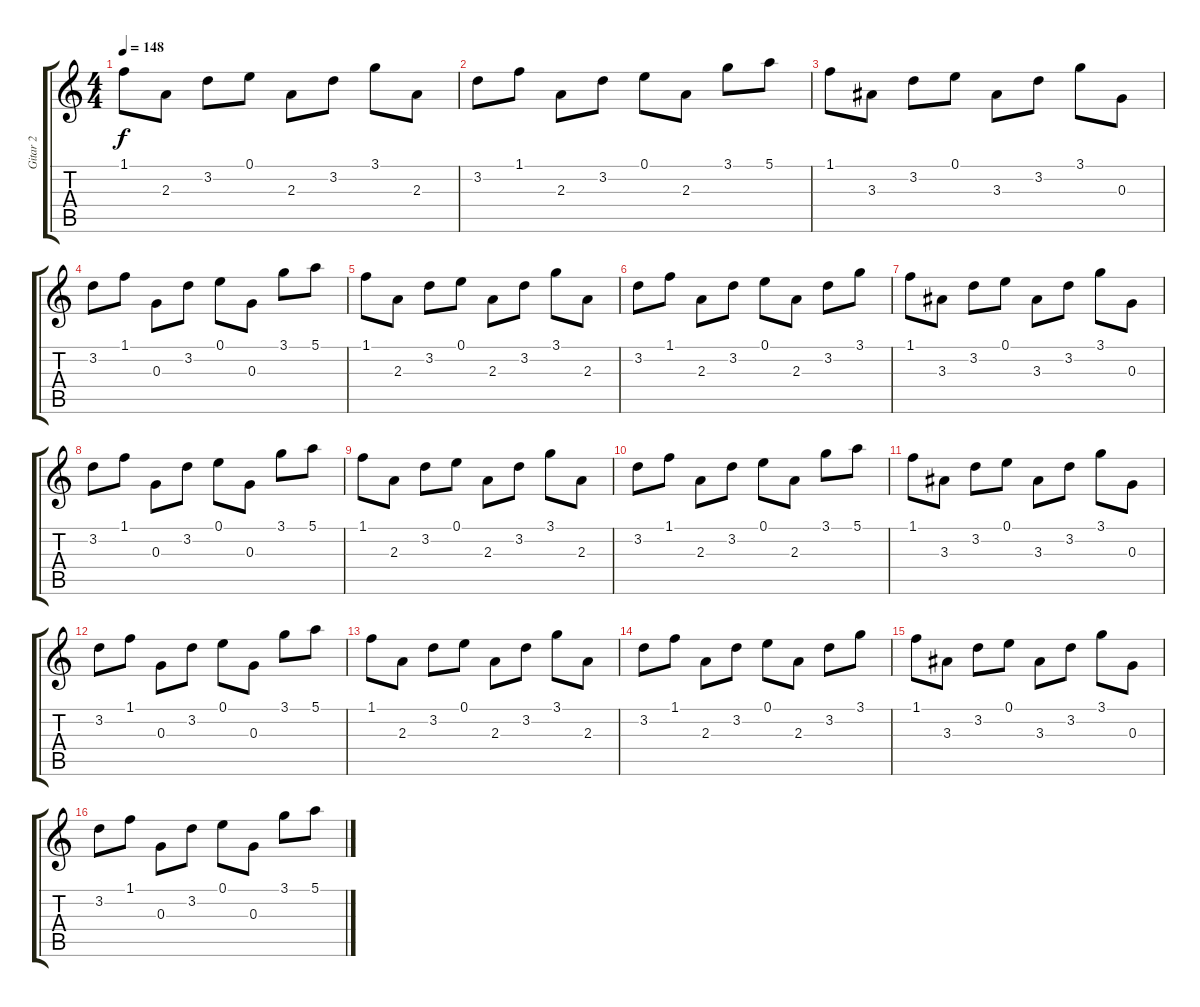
\track ("Gitar 2" "Gitar 2") {instrument distortionguitar}
\staff {score tabs}
\tuning (E4 B3 G3 D3 A2 E2) {hide}
\ts (4 4)
\tempo 148
\clef g2
\ks c
1.1.8{dy f} 2.3.8 3.2.8 0.1.8 2.3.8 3.2.8 3.1.8 2.3.8 |
3.2.8 1.1.8 2.3.8 3.2.8 0.1.8 2.3.8 3.1.8 5.1.8 |
1.1.8 3.3.8 3.2.8 0.1.8 3.3.8 3.2.8 3.1.8 0.3.8 |
3.2.8 1.1.8 0.3.8 3.2.8 0.1.8 0.3.8 3.1.8 5.1.8 |
1.1.8 2.3.8 3.2.8 0.1.8 2.3.8 3.2.8 3.1.8 2.3.8 |
3.2.8 1.1.8 2.3.8 3.2.8 0.1.8 2.3.8 3.2.8 3.1.8 |
1.1.8 3.3.8 3.2.8 0.1.8 3.3.8 3.2.8 3.1.8 0.3.8 |
3.2.8 1.1.8 0.3.8 3.2.8 0.1.8 0.3.8 3.1.8 5.1.8 |
1.1.8 2.3.8 3.2.8 0.1.8 2.3.8 3.2.8 3.1.8 2.3.8 |
3.2.8 1.1.8 2.3.8 3.2.8 0.1.8 2.3.8 3.1.8 5.1.8 |
1.1.8 3.3.8 3.2.8 0.1.8 3.3.8 3.2.8 3.1.8 0.3.8 |
3.2.8 1.1.8 0.3.8 3.2.8 0.1.8 0.3.8 3.1.8 5.1.8 |
1.1.8 2.3.8 3.2.8 0.1.8 2.3.8 3.2.8 3.1.8 2.3.8 |
3.2.8 1.1.8 2.3.8 3.2.8 0.1.8 2.3.8 3.2.8 3.1.8 |
1.1.8 3.3.8 3.2.8 0.1.8 3.3.8 3.2.8 3.1.8 0.3.8 |
3.2.8 1.1.8 0.3.8 3.2.8 0.1.8 0.3.8 3.1.8 5.1.8
